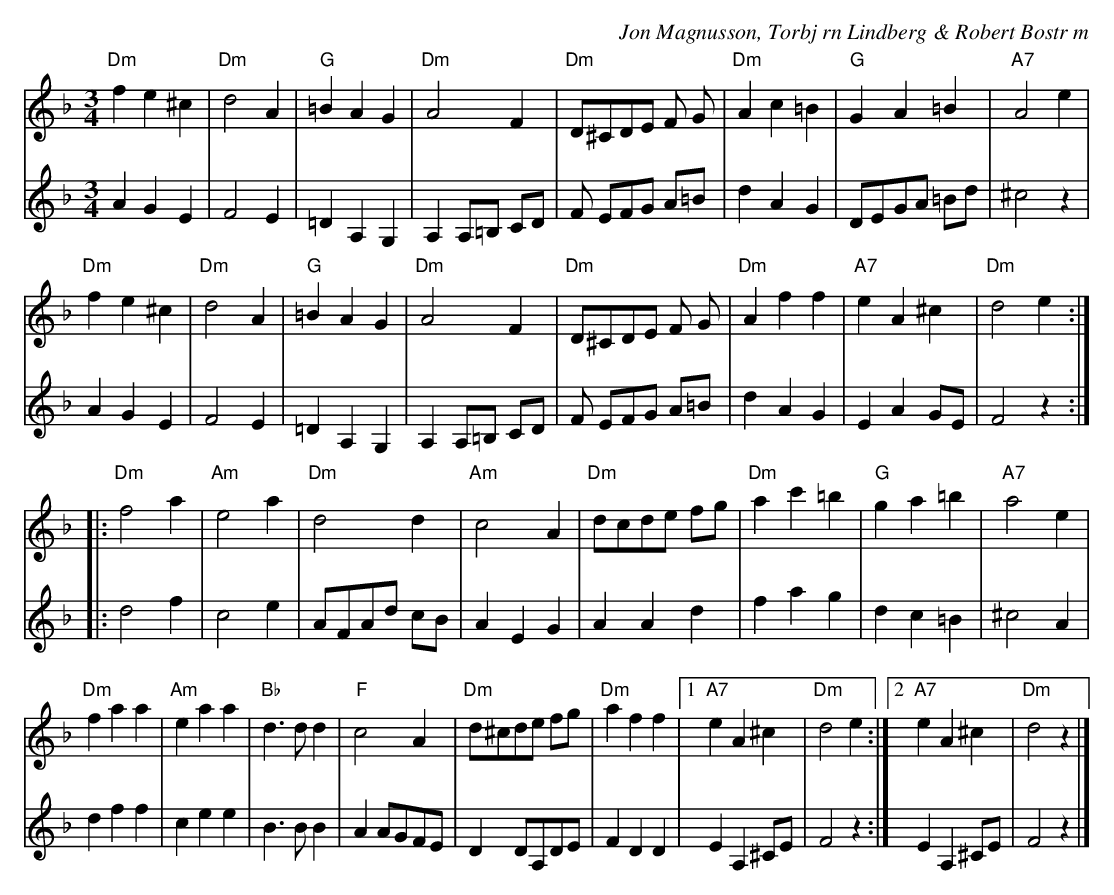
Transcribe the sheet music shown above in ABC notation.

X:1
C:Jon Magnusson, Torbj rn Lindberg & Robert Bostr m
M:3/4
L:1/4
K:Dm
[V:1] "Dm" fe^c|"Dm" d2A|"G" =BA G |"Dm" A2          F     |"Dm" D/2^C/2D/2E/2 F/2 G/2|"Dm" Ac=B|"G" G     A      =B     |"A7" A2e|
[V:2]      AG E|     F2E|    =DA,G,|     A,A,/2=B,/2 C/2D/2|     F/2 E/2F/2G/2 A/2=B/2|     dAG|     D/2E/2G/2A/2 =B/2d/2|    ^c2z|
[V:1] "Dm" fe^c|"Dm" d2A|"G" =BA G |"Dm" A2          F     |"Dm" D/2^C/2D/2E/2 F/2 G/2|"Dm" Aff|"A7" eA^c    |"Dm" d2e:|
[V:2]      AG E|     F2E|    =DA,G,|     A,A,/2=B,/2 C/2D/2|     F/2 E/2F/2G/2 A/2=B/2|     dAG|     EAG/2E/2|     F2z:|
[V:1]|:"Dm" f2a|"Am" e2a|"Dm" d2          d      |"Am" c2A|"Dm" d/2c/2d/2e/2 f/2g/2|"Dm" ac'=b|"G" ga=b|"A7" a2e|
[V:2]|:     d2f|     c2e|     A/2F/2A/2d/2 c/2B/2|     AEG|     A     A      d     |     fa  g|    dc=B|    ^c2A|
[V:1]"Dm" faa|"Am" eaa|"Bb" d3/2d/2d|"F" c2     A     |"Dm" d/2^c/2d/2e/2 f/2g/2|"Dm" aff|[1 "A7" eA ^c     |"Dm" d2e:|[2 "A7" eA ^c     |"Dm" d2z|]
[V:2]     dff|     cee|     B>B    B|    AA/2G/2F/2E/2|     D      D/2A,/2D/2E/2|     FDD|      EA,^C/2E/2|     F2z:|      EA,^C/2E/2|     F2z|]
